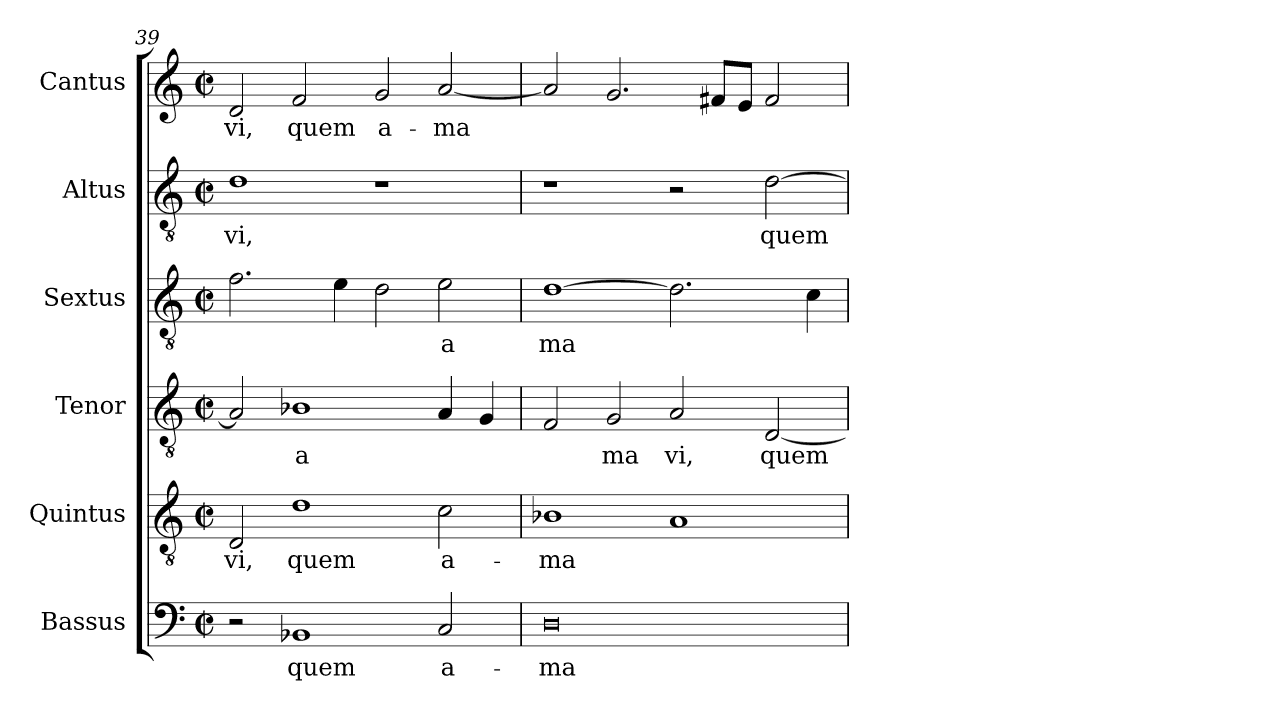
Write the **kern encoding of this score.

**kern	**text	**kern	**text	**kern	**text	**kern	**text	**kern	**text	**kern	**text
*part6	*part6	*part5	*part5	*part4	*part4	*part3	*part3	*part2	*part2	*part1	*part1
*staff6	*staff6	*staff5	*staff5	*staff4	*staff4	*staff3	*staff3	*staff2	*staff2	*staff1	*staff1
*I"Bassus	*	*I"Quintus	*	*I"Tenor	*	*I"Sextus	*	*I"Altus	*	*I"Cantus	*
*clefF4	*	*clefGv2	*	*clefGv2	*	*clefGv2	*	*clefGv2	*	*clefG2	*
*k[]	*	*k[]	*	*k[]	*	*k[]	*	*k[]	*	*k[]	*
*C:	*	*C:	*	*C:	*	*C:	*	*C:	*	*C:	*
*M2/2	*	*M2/2	*	*M2/2	*	*M2/2	*	*M2/2	*	*M2/2	*
*met(c|)	*	*met(c|)	*	*met(c|)	*	*met(c|)	*	*met(c|)	*	*met(c|)	*
=39	=39	=39	=39	=39	=39	=39	=39	=39	=39	=39	=39
!	!	!	!LO:LY:b:cj	!	!LO:LY:b:cj	!	!LO:LY:b:cj	!	!LO:LY:b:cj	!	!LO:LY:b:cj
2r	.	2D/	-vi,	2A/]	.	2.f\	.	1d	vi,	2d/	-vi,
!	!LO:LY:b:cj	!	!LO:LY:b:cj	!	!LO:LY:b:cj	!	!	!	!	!	!LO:LY:b:cj
1BB-X	quem	1d	quem	1B-X	a-	.	.	.	.	2f/	quem
!	!	!	!	!	!	!	!LO:LY:b:cj	!	!	!	!
.	.	.	.	.	.	4e\	.	.	.	.	.
!	!	!	!	!	!	!	!LO:LY:b:cj	!	!	!	!LO:LY:b:cj
.	.	.	.	.	.	2d\	.	1r	.	2g/	a-
!	!LO:LY:b:cj	!	!LO:LY:b:cj	!	!LO:LY:b:cj	!	!LO:LY:b:cj	!	!	!	!LO:LY:b:cj
2C/	a-	2c\	a-	4A/	--	2e\	a	.	.	[<2a/	-ma-
!	!	!	!	!	!LO:LY:b:cj	!	!	!	!	!	!
.	.	.	.	4G/	--	.	.	.	.	.	.
!!LO:LB:g=z
=40	=40	=40	=40	=40	=40	=40	=40	=40	=40	=40	=40
!	!LO:LY:b:cj	!	!LO:LY:b:cj	!	!LO:LY:b:cj	!	!LO:LY:b:cj	!	!	!	!LO:LY:b:cj
0D	-ma	1B-X	-ma	2F/	--	[>1d	ma-	1r	.	2a/]	--
!	!	!	!	!	!LO:LY:b:cj	!	!	!	!	!	!LO:LY:b:cj
.	.	.	.	2G/	-ma	.	.	.	.	2.g/	--
!	!	!	!LO:LY:b:cj	!	!LO:LY:b:cj	!	!LO:LY:b:cj	!	!	!	!
.	.	1A	.	2A/	vi,	2.d\]	--	2r	.	.	.
!	!	!	!	!	!	!	!	!	!	!	!LO:LY:b:cj
.	.	.	.	.	.	.	.	.	.	8f#/L	--
!	!	!	!	!	!	!	!	!	!	!	!LO:LY:b:cj
.	.	.	.	.	.	.	.	.	.	8e/J	--
!	!	!	!	!	!LO:LY:b:cj	!	!	!	!LO:LY:b:cj	!	!LO:LY:b:cj
.	.	.	.	[<2D/	quem	.	.	[>2d\	quem	2f#/	--
!	!	!	!	!	!	!	!LO:LY:b:cj	!	!	!	!
.	.	.	.	.	.	4c\	--	.	.	.	.
=	=	=	=	=	=	=	=	=	=	=	=
*-	*-	*-	*-	*-	*-	*-	*-	*-	*-	*-	*-
